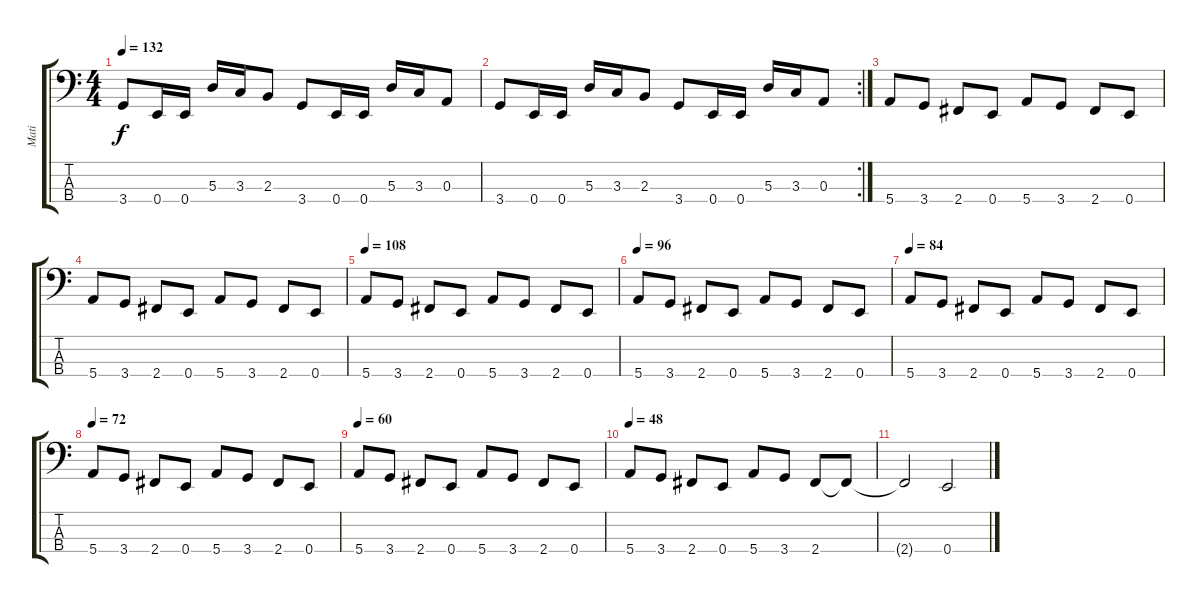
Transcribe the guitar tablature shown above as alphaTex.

\track ("Mati" "Mati") {instrument electricbassfinger}
\staff {score tabs}
\tuning (G2 D2 A1 E1) {hide}
\ts (4 4)
\tempo 132
\clef f4
\ks c
3.4.8{dy f} 0.4.16 0.4.16 5.3.16 3.3.16 2.3.8 3.4.8 0.4.16 0.4.16 5.3.16 3.3.16 0.3.8 |
\rc 2
3.4.8 0.4.16 0.4.16 5.3.16 3.3.16 2.3.8 3.4.8 0.4.16 0.4.16 5.3.16 3.3.16 0.3.8 |
5.4.8 3.4.8 2.4.8 0.4.8 5.4.8 3.4.8 2.4.8 0.4.8 |
5.4.8 3.4.8 2.4.8 0.4.8 5.4.8 3.4.8 2.4.8 0.4.8 |
\tempo 108
5.4.8 3.4.8 2.4.8 0.4.8 5.4.8 3.4.8 2.4.8 0.4.8 |
\tempo 96
5.4.8 3.4.8 2.4.8 0.4.8 5.4.8 3.4.8 2.4.8 0.4.8 |
\tempo 84
5.4.8 3.4.8 2.4.8 0.4.8 5.4.8 3.4.8 2.4.8 0.4.8 |
\tempo 72
5.4.8 3.4.8 2.4.8 0.4.8 5.4.8 3.4.8 2.4.8 0.4.8 |
\tempo 60
5.4.8 3.4.8 2.4.8 0.4.8 5.4.8 3.4.8 2.4.8 0.4.8 |
\tempo 48
5.4.8 3.4.8 2.4.8 0.4.8 5.4.8 3.4.8 2.4.8 2.4{t}.8 |
2.4{t}.2 0.4.2
